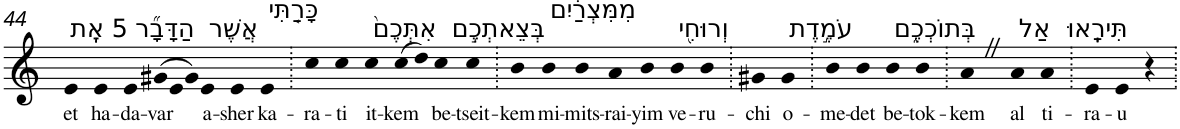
**kern	**text
*part1	*part1
*staff1	*staff1
*I"Piano	*
*I'Pno	*
!!LO:PB:g=z
*clefG2	*
*k[]	*
=44	=44
!LO:TX:a:t=5 אֶֽת	!
!	!LO:LY:b
4e	et
!LO:TX:a:t=הַדָּבָ֞ר	!
!	!LO:LY:b
4e	ha-
!	!LO:LY:b
4e	-da-
!	!LO:LY:b
(>12g#X	-var
12e	.
12g#)	.
!LO:TX:a:t=אֲשֶׁר	!
!	!LO:LY:b
4e	a-
!	!LO:LY:b
4e	-sher
!LO:TX:a:t=כָּרַ֤תִּי	!
!	!LO:LY:b
4e	ka-
=45.	=45.
!	!LO:LY:b
4cc	-ra-
!	!LO:LY:b
4cc	-ti
!LO:TX:a:t=אִתְּכֶם֙	!
!	!LO:LY:b
4cc	it-
!	!LO:LY:b
(>8cc	-kem
8dd)	.
!LO:TX:a:t=בְּצֵאתְכֶ֣ם	!
!	!LO:LY:b
4cc	be-
!	!LO:LY:b
4cc	-tseit-
=46.	=46.
!	!LO:LY:b
4b	-kem
!LO:TX:a:t=מִמִּצְרַ֔יִם	!
!	!LO:LY:b
4b	mi-
!	!LO:LY:b
4b	-mits-
!	!LO:LY:b
4a	-rai-
!	!LO:LY:b
4b	-yim
!LO:TX:a:t=וְרוּחִ֖י	!
!	!LO:LY:b
4b	ve-
!	!LO:LY:b
4b	-ru-
=47.	=47.
!	!LO:LY:b
4g#X	-chi
!LO:TX:a:t=עֹמֶ֣דֶת	!
!	!LO:LY:b
4g#	o-
=48.	=48.
!	!LO:LY:b
4b	-me-
!	!LO:LY:b
4b	-det
!LO:TX:a:t=בְּתוֹכְכֶ֑ם	!
!	!LO:LY:b
4b	be-
!	!LO:LY:b
4b	-tok-
=49.	=49.
!	!LO:LY:b
4aZ	-kem
!LO:TX:a:t=אַל	!
!	!LO:LY:b
4a	al
!LO:TX:a:t=תִּירָֽאוּ	!
!	!LO:LY:b
4a	ti-
=50.	=50.
!	!LO:LY:b
4e	-ra-
!	!LO:LY:b
4e	-u
4r	.
=.	=.
*-	*-
